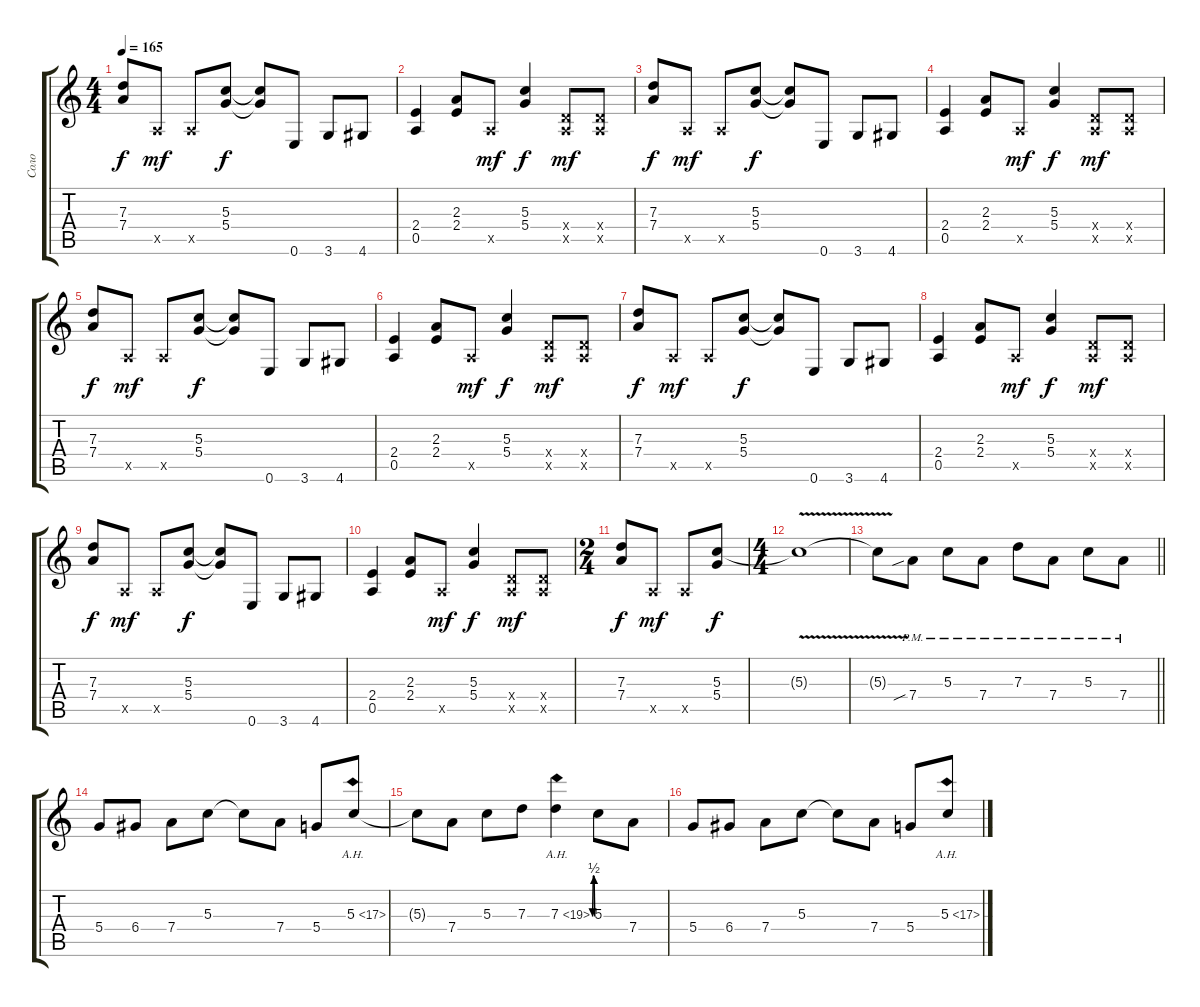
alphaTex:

\track ("Соло" "Соло") {instrument distortionguitar}
\staff {score tabs}
\tuning (E4 B3 G3 D3 A2 E2) {hide}
\ts (4 4)
\tempo 165
\clef g2
\ks c
(7.3 7.4).8{dy f} 0.5{x}.8{dy mf} 0.5{x}.8 (5.3 5.4).8{dy f} (5.3{t} 5.4{t}).8 0.6.8 3.6.8 4.6.8 |
(2.4 0.5).4 (2.3 2.4).8 0.5{x}.8{dy mf} (5.3 5.4).4{dy f} (0.4{x} 0.5{x}).8{dy mf} (0.4{x} 0.5{x}).8 |
(7.3 7.4).8{dy f} 0.5{x}.8{dy mf} 0.5{x}.8 (5.3 5.4).8{dy f} (5.3{t} 5.4{t}).8 0.6.8 3.6.8 4.6.8 |
(2.4 0.5).4 (2.3 2.4).8 0.5{x}.8{dy mf} (5.3 5.4).4{dy f} (0.4{x} 0.5{x}).8{dy mf} (0.4{x} 0.5{x}).8 |
(7.3 7.4).8{dy f} 0.5{x}.8{dy mf} 0.5{x}.8 (5.3 5.4).8{dy f} (5.3{t} 5.4{t}).8 0.6.8 3.6.8 4.6.8 |
(2.4 0.5).4 (2.3 2.4).8 0.5{x}.8{dy mf} (5.3 5.4).4{dy f} (0.4{x} 0.5{x}).8{dy mf} (0.4{x} 0.5{x}).8 |
(7.3 7.4).8{dy f} 0.5{x}.8{dy mf} 0.5{x}.8 (5.3 5.4).8{dy f} (5.3{t} 5.4{t}).8 0.6.8 3.6.8 4.6.8 |
(2.4 0.5).4 (2.3 2.4).8 0.5{x}.8{dy mf} (5.3 5.4).4{dy f} (0.4{x} 0.5{x}).8{dy mf} (0.4{x} 0.5{x}).8 |
(7.3 7.4).8{dy f} 0.5{x}.8{dy mf} 0.5{x}.8 (5.3 5.4).8{dy f} (5.3{t} 5.4{t}).8 0.6.8 3.6.8 4.6.8 |
(2.4 0.5).4 (2.3 2.4).8 0.5{x}.8{dy mf} (5.3 5.4).4{dy f} (0.4{x} 0.5{x}).8{dy mf} (0.4{x} 0.5{x}).8 |
\ts (2 4)
(7.3 7.4).8{dy f} 0.5{x}.8{dy mf} 0.5{x}.8 (5.3 5.4).8{dy f} |
\ts (4 4)
5.3{v t}.1 |
\barLineRight lightlight
5.3{t}.8 7.4{sib pm}.8 5.3{pm}.8 7.4{pm}.8 7.3{pm}.8 7.4{pm}.8 5.3{pm}.8 7.4{pm}.8 |
5.4.8 6.4.8 7.4.8 5.3.8 5.3{t}.8 7.4.8 5.4.8 5.3{ah 12}.8 |
5.3{t}.8 7.4.8 5.3.8 7.3.8 7.3{be (custom 0 0 10 2 20 2 30 0 60 0) ah 12}.4 5.3.8 7.4.8 |
5.4.8 6.4.8 7.4.8 5.3.8 5.3{t}.8 7.4.8 5.4.8 5.3{ah 12}.8
